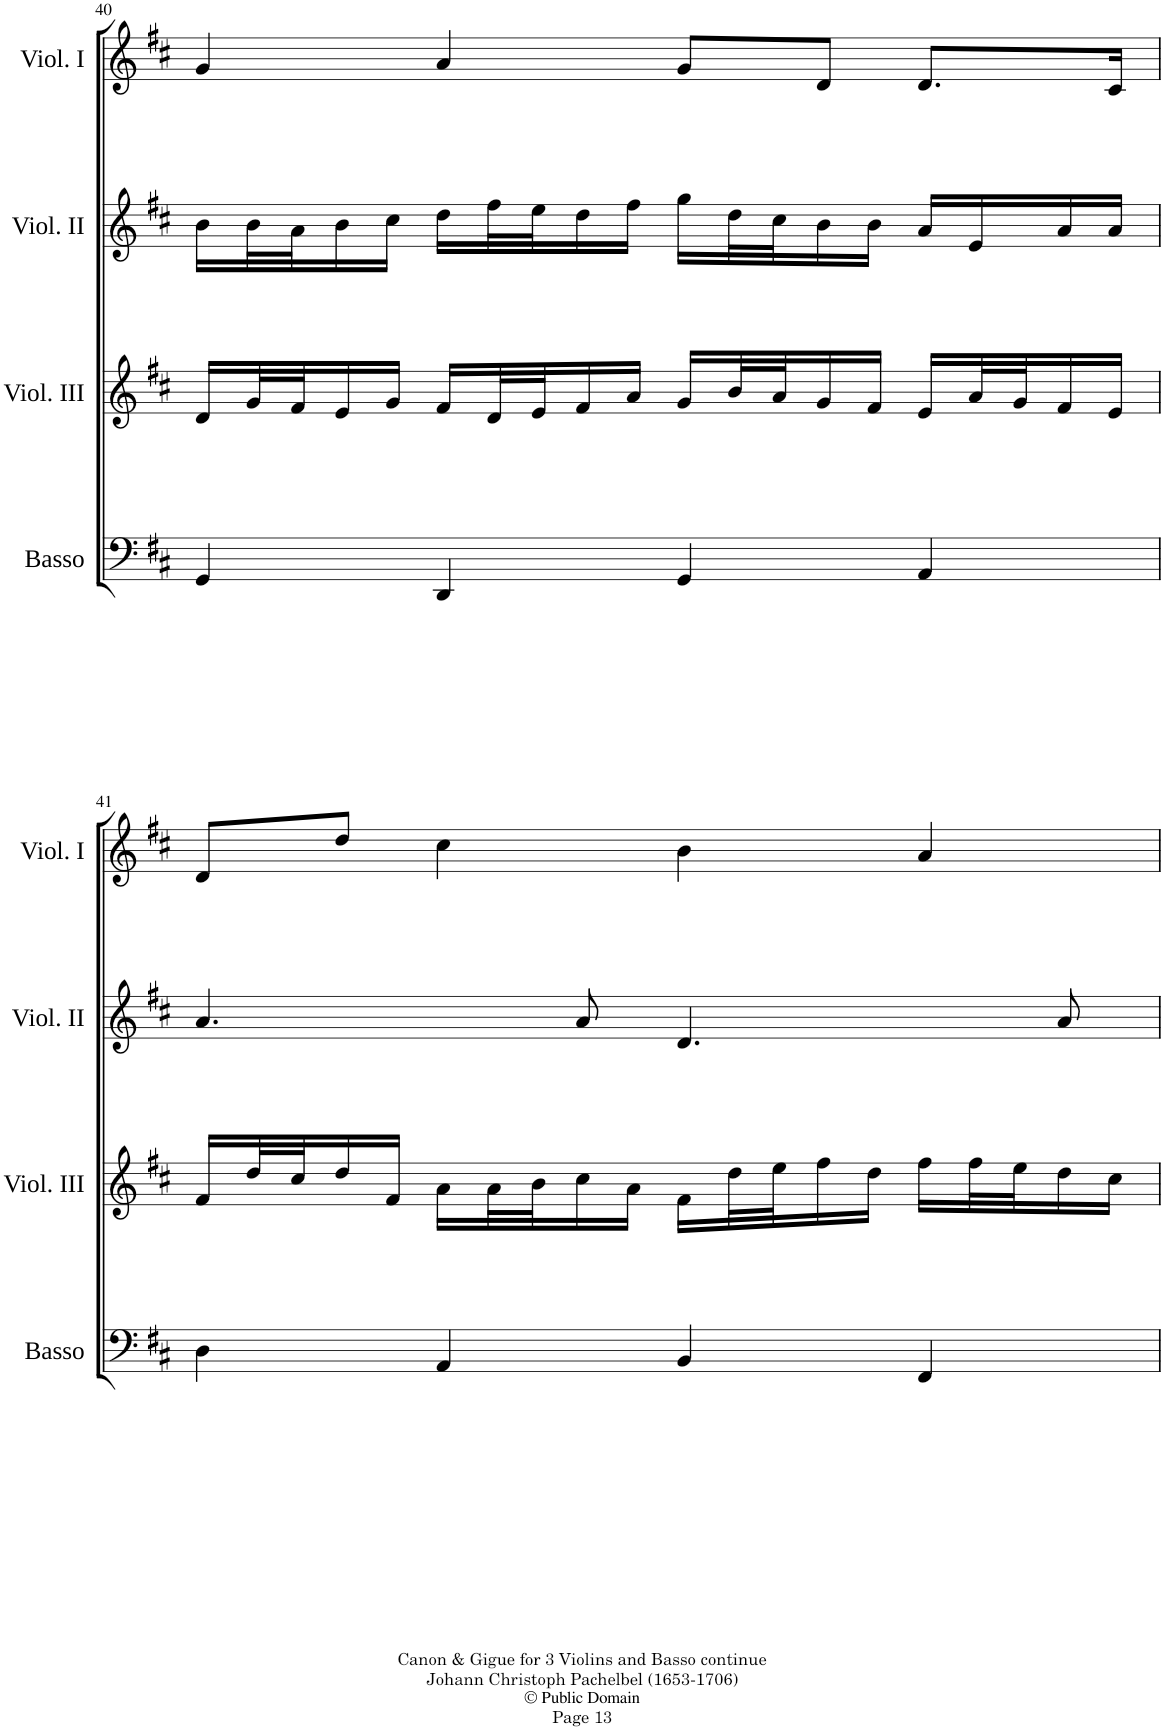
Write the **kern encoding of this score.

**kern	**kern	**kern	**kern
*part4	*part3	*part2	*part1
*staff4	*staff3	*staff2	*staff1
*I"Basso	*I"Violino III	*I"Violino II	*I"Violino I
*I'Basso	*I'Viol. III	*I'Viol. II	*I'Viol. I
!!LO:PB:g=z
*clefF4	*clefG2	*clefG2	*clefG2
*k[f#c#]	*k[f#c#]	*k[f#c#]	*k[f#c#]
*M4/4	*M4/4	*M4/4	*M4/4
=40	=40	=40	=40
4GG/	16d/LL	16b\LL	4g/
.	32g/L	32b\L	.
.	32f#/J	32a\J	.
.	16e/	16b\	.
.	16g/JJ	16cc#\JJ	.
4DD/	16f#/LL	16dd\LL	4a/
.	32d/L	32ff#\L	.
.	32e/J	32ee\J	.
.	16f#/	16dd\	.
.	16a/JJ	16ff#\JJ	.
4GG/	16g/LL	16gg\LL	8g/L
.	32b/L	32dd\L	.
.	32a/J	32cc#\J	.
.	16g/	16b\	8d/J
.	16f#/JJ	16b\JJ	.
4AA/	16e/LL	16a/LL	8.d/L
.	32a/L	16e/	.
.	32g/J	.	.
.	16f#/	16a/	.
.	16e/JJ	16a/JJ	16c#/Jk
!!LO:LB:g=z
=41	=41	=41	=41
4D\	16f#/LL	4.a/	8d/L
.	32dd/L	.	.
.	32cc#/J	.	.
.	16dd/	.	8dd/J
.	16f#/JJ	.	.
4AA/	16a\LL	.	4cc#\
.	32a\L	.	.
.	32b\J	.	.
.	16cc#\	8a/	.
.	16a\JJ	.	.
4BB/	16f#\LL	4.d/	4b\
.	32dd\L	.	.
.	32ee\J	.	.
.	16ff#\	.	.
.	16dd\JJ	.	.
4FF#/	16ff#\LL	.	4a/
.	32ff#\L	.	.
.	32ee\J	.	.
.	16dd\	8a/	.
.	16cc#\JJ	.	.
=	=	=	=
*-	*-	*-	*-
